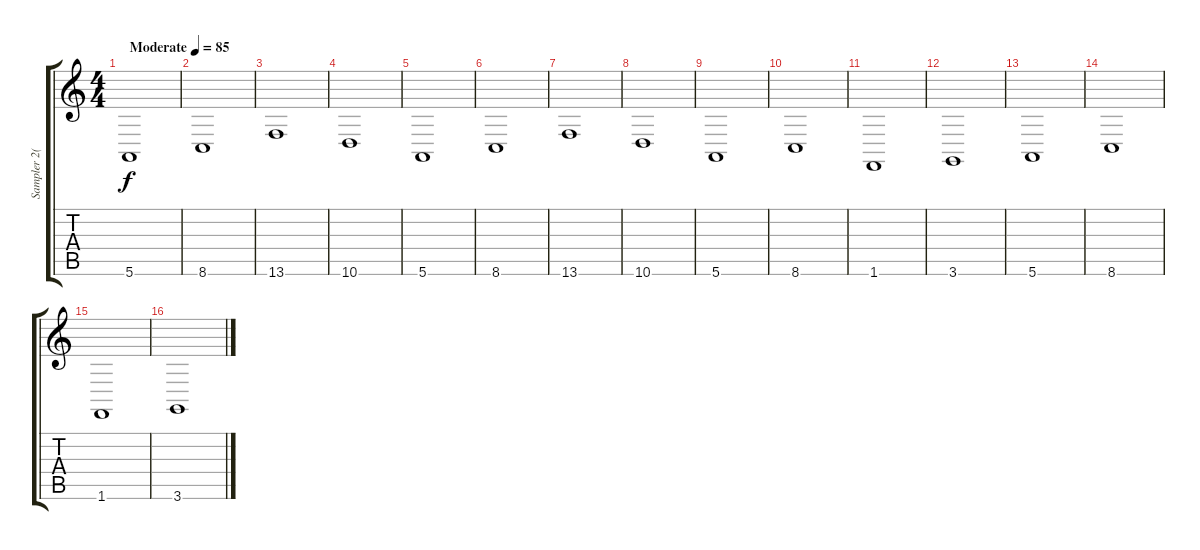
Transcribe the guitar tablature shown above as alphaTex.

\track ("Sampler 2(Joseph Hahn)" "Sampler 2(") {instrument cello}
\staff {score tabs}
\tuning (E4 B3 G3 D3 A2 E2) {hide}
\ts (4 4)
\tempo (85 "Moderate")
\clef g2
\ks c
5.6.1{dy f instrument cello} |
8.6.1 |
13.6.1 |
10.6.1 |
5.6.1 |
8.6.1 |
13.6.1 |
10.6.1 |
5.6.1{volume 3} |
8.6.1 |
1.6.1 |
3.6.1 |
5.6.1 |
8.6.1 |
1.6.1 |
3.6.1
